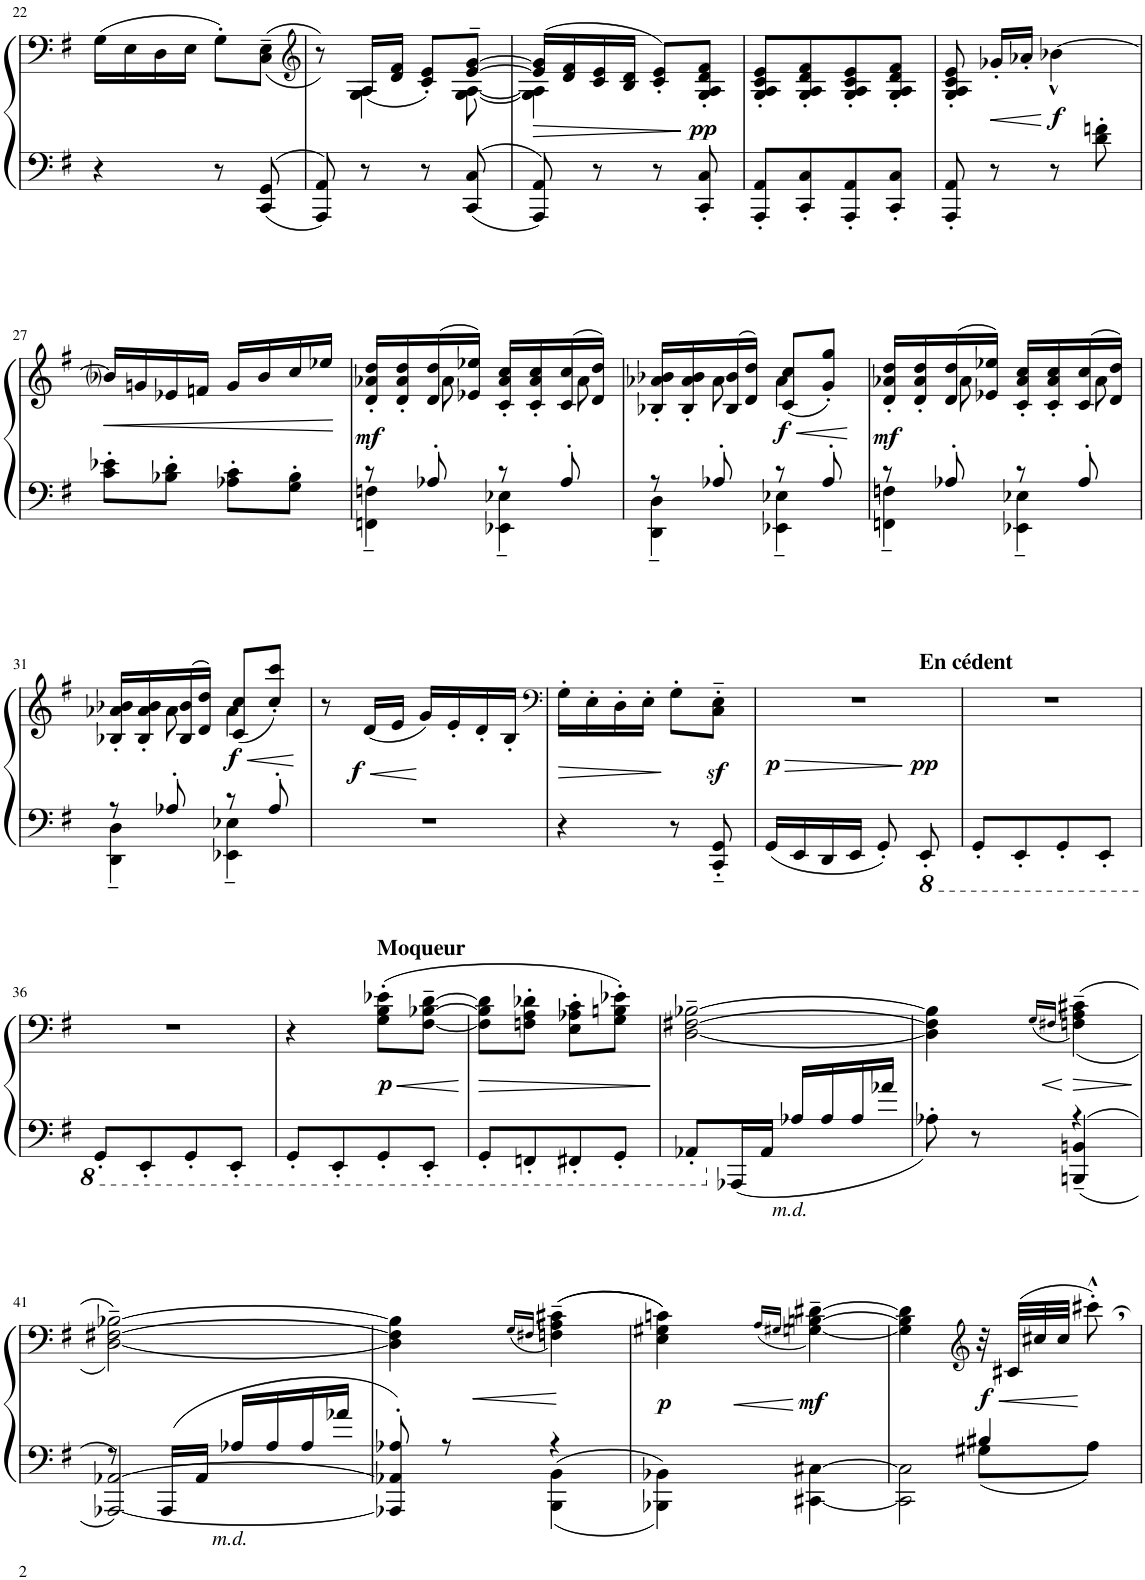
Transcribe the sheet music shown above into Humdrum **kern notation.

**kern	**kern	**dynam
*part1	*part1	*part1
*staff2	*staff1	*staff1/2
*I"Grand Piano	*	*
*I'Pno.	*	*
!!LO:PB:g=z
*clefF4	*clefF4	*
*k[f#]	*k[f#]	*
*M2/4	*M2/4	*
=22	=22	=22
4r	(16G\LL	.
.	16E\	.
.	16D\	.
.	16E\JJ	.
8r	8G'\L)	.
8CC/ 8GG/	(<(8C\~ 8E\~J	.
=23	=23	=23
*	*clefG2	*
*	*^	*
8AAA/ 8AA/	8r))	8ryy	.
8r	(<16A/LL	4G\ 4A\	.
.	16d/ 16f#/JJ	.	.
8r	8c/'< 8e/'<L)	.	.
8CC/ 8C/	[8e/~ [8g/~J	[8G\ [8A\	.
=24	=24	=24	=24
!	!	!	!LO:HP:b
8AAA/ 8AA/	(16e/] 16g/]LL	4G\] 4A\]	>
.	16d/ 16f#/	.	.
8r	16c/ 16e/	.	.
.	16B/ 16d/JJ	.	.
8r	8c/'< 8e/'<L)	4ryy	.
!	!	!	!LO:DY:n=1:b
8CC/' 8C/'	8G/'< 8A/'< 8d/'< 8f#/'<J	.	] pp
*	*v	*v	*
=25	=25	=25
8AAA/' 8AA/'L	8G/' 8A/' 8c/' 8e/'L	.
8CC/' 8C/'	8G/' 8A/' 8d/' 8f#/'	.
8AAA/' 8AA/'	8G/' 8A/' 8c/' 8e/'	.
8CC/' 8C/'J	8G/' 8A/' 8d/' 8f#/'J	.
=26	=26	=26
8AAA/' 8AA/'	8G/' 8A/' 8c/' 8e/'	.
!	!	!LO:HP:b
8r	16g-X'/LL	<
.	16a-X'/JJ	.
!	!	!LO:DY:n=1:b
8r	[4b-X^^\	[ f
8d\' 8fn\'	.	.
!!LO:LB:g=z
=27	=27	=27
!	!	!LO:HP:b
8c\' 8e-X\'L	16b-i/LL]	<
.	16gn/	.
8B-X\' 8d\'J	16e-X/	.
.	16fn/JJ	.
8A-X\' 8c\'L	16g/LL	.
.	16b-/	.
8G\' 8B-\'J	16cc/	.
.	16ee-X/JJ	[
=28	=28	=28
*^	*^	*
!	!	!	!	!LO:DY:b
8r	4FFn\~ 4Fn\~	16d/' 16a-X/' 16dd/'LL	8ryy	mf
.	.	16d/' 16a-/' 16dd/'	.	.
8A-X'/	.	(16d/ 16dd/	8a-\	.
.	.	16e-X/ 16ee-X/JJ)	.	.
8r	4EE-X\~ 4E-X\~	16c/' 16a-/' 16cc/'LL	8ryy	.
.	.	16c/' 16a-/' 16cc/'	.	.
8A-'/	.	(16c/ 16cc/	8a-\	.
.	.	16d/ 16dd/JJ)	.	.
=29	=29	=29	=29	=29
8r	4DD\~ 4D\~	16B-X/' 16a-X/' 16b-X/'LL	8ryy	.
.	.	16B-/' 16a-/' 16b-/'	.	.
8A-X'/	.	(16B-/ 16b-/	8a-\	.
.	.	16d/ 16dd/JJ)	.	.
!	!	!	!	!LO:HP:b
!	!	!	!	!LO:DY:n=1:b
8r	4EE-X\~ 4E-X\~	(<8c/ 8cc/L	4a-\	< f
8A-'/	.	8g/'< 8gg/'<J)	.	[
=30	=30	=30	=30	=30
!	!	!	!	!LO:DY:b
8r	4FFn\~ 4Fn\~	16d/' 16a-X/' 16dd/'LL	8ryy	mf
.	.	16d/' 16a-/' 16dd/'	.	.
8A-X'/	.	(16d/ 16dd/	8a-\	.
.	.	16e-X/ 16ee-X/JJ)	.	.
8r	4EE-X\~ 4E-X\~	16c/' 16a-/' 16cc/'LL	8ryy	.
.	.	16c/' 16a-/' 16cc/'	.	.
8A-'/	.	(16c/ 16cc/	8a-\	.
.	.	16d/ 16dd/JJ)	.	.
!!LO:LB:g=z	!!
=31	=31	=31	=31	=31
8r	4DD\~ 4D\~	16B-X/' 16a-X/' 16b-X/'LL	8ryy	.
.	.	16B-/' 16a-/' 16b-/'	.	.
8A-X'/	.	(16B-/ 16b-/	8a-\	.
.	.	16d/ 16dd/JJ)	.	.
!	!	!	!	!LO:HP:b
!	!	!	!	!LO:DY:n=1:b
8r	4EE-X\~ 4E-X\~	(<8c/ 8cc/L	4a-\	< f
8A-'/	.	8cc/'< 8ccc/'<J)	.	[
*v	*v	*	*	*
*	*v	*v	*
=32	=32	=32
2r	8r	.
!	!	!LO:HP:b
!	!	!LO:DY:n=1:b
.	(16d/LL	< f
.	16e/JJ	.
.	16g/LL)	[
.	16e'/	.
.	16d'/	.
.	16B'/JJ	.
=33	=33	=33
*	*clefF4	*
!	!	!LO:HP:b
4r	16G'\LL	>
.	16E'\	.
.	16D'\	.
.	16E'\JJ	.
8r	8G'\L	]
8CC/'~ 8GG/'~	8C\z<'~ 8E\z<'~J	.
=34	=34	=34
!	!	!LO:DY:a=2
*	*^	*
16GG/LL	2r	4.ryy	p
16EE/	.	.	.
16DD/	.	.	.
16EE/JJ	.	.	.
8GG'/	.	.	.
*8ba	*	*	*
!	!	!LO:TX:a:B:t=En cédent	!
!	!	!	!LO:DY:a=2
8EEE'/	.	8ryy	pp
*	*v	*v	*
=35	=35	=35
8GGG'/L	2r	.
8EEE'/	.	.
8GGG'/	.	.
8EEE'/J	.	.
!!LO:LB:g=z
=36	=36	=36
8GGG'/L	2r	.
8EEE'/	.	.
8GGG'/	.	.
8EEE'/J	.	.
=37	=37	=37
8GGG'/L	4r	.
8EEE'/	.	.
!	!LO:TX:a:B:t=Moqueur	!
!	!	!LO:HP:b
!	!	!LO:DY:n=1:b
8GGG'/	(8G\' 8B\' 8e-X\'L	< p
8EEE'/J	[8F#\~ [8B-X\~ [8d\~J	.
.	.	[
=38	=38	=38
!	!	!LO:HP:b
8GGG'/L	8F#\] 8B-\] 8d\]L	>
8FFFn'/	8Fn\' 8A\' 8d-X\'J	.
8FFF#X'/	8E\' 8A-X\' 8c\'L	.
8GGG'/J	8G\' 8Bn\' 8e-X\'J)	.
.	.	]
=39	=39	=39
8AAA-X'/L	[2D\~ [2F#X\~ [2B-X\~	.
*X8ba	*	*
16AAA-X/L	.	.
16AA-/JJ	.	.
!LO:TX:b:i:t=m.d.	!	!
16A-X/LL	.	.
16A-/	.	.
16A-/	.	.
16a-X/JJ	.	.
=40	=40	=40
*^	*	*
!	!	!	!LO:HP:b
*	*	*^	*
*	*	*	*^	*
8A-X'\	4ryy	4D\] 4F#\] 4B-\]	8.ryy	4ryy	<
8r	.	.	.	.	.
.	.	.	(<32G!LLL	.	.
.	.	.	32F#!JJJ	.	.
.	.	.	.	16qG/LL	.
.	.	.	.	16qF#X/JJ	.
!	!	!	!	!	!LO:HP:n=1:b
4r	4BBBn/~< 4BBn/~<	((<(4Fn\~ 4A\~ 4c#X\~	4ryy	4Fn)	[ >
*v	*v	*	*	*	*
*	*v	*v	*v	*
.	.	]
!!LO:LB:g=z
=41	=41	=41
*^	*	*
8r	[<2AAA-X/ [>2AA-X/	[2D\~ [>2F#X\~ [>2B-X\~))	.
16AAA-/LL	.	.	.
16AA-/JJ	.	.	.
!LO:TX:b:i:t=m.d.	!	!	!
16A-X/LL	.	.	.
16A-/	.	.	.
16A-/	.	.	.
16a-X/JJ	.	.	.
=42	=42	=42	=42
!	!	!	!LO:HP:b
*	*	*^	*
*	*	*	*^	*
8A-X'/	4AAA-X/] 4AA-X/]	4D\] 4F#\] 4B-\]	8.ryy	4ryy	<
8r	.	.	.	.	.
.	.	.	(<32G!LLL	.	.
.	.	.	32F#!JJJ	.	.
.	.	.	.	16qG/LL	.
.	.	.	.	16qF#X/JJ	.
4r	4BBB\ 4BB\	((>(4Fn\~> 4A\~> 4c#X\~>	4ryy	4Fn)	[
=43	=43	=43	=43	=43	=43
!	!	!	!	!	!LO:HP:b
!	!	!	!	!	!LO:DY:n=1:b
2ryy	4BBB-X\ 4BB-X\	4E\ 4G#X\ 4cn\))	8.ryy	4ryy	< p
.	.	.	(<32A!LLL	.	.
.	.	.	32G#!JJJ	.	.
.	.	.	.	16qA/LL	.
.	.	.	.	16qG#X/JJ	.
!	!	!	!	!	!LO:DY:n=2:b
.	[4CC#X\ [>4C#X\	([4Gn\~ [4Bn\~ [4d#X\~	4ryy	4Gn)	[ mf
*	*	*v	*v	*v	*
=44	=44	=44	=44
*	*^	*	*
4ryy	2CC#\] 2C#\]	4ryy	4G\] 4B\] 4d#\]	.
*	*	*	*clefG2	*
!	!	!	!	!LO:HP:b
!	!	!	!	!LO:DY:n=1:b
4B#X/	.	8G#X\L	32r	< f
.	.	.	(32c#X/LLL	.
.	.	.	32cc#X/	.
.	.	.	32cc#/JJJ	.
.	.	8A\J	8ccc#X'^^,\)	[
*v	*v	*v	*	*
=	=	=
*-	*-	*-
